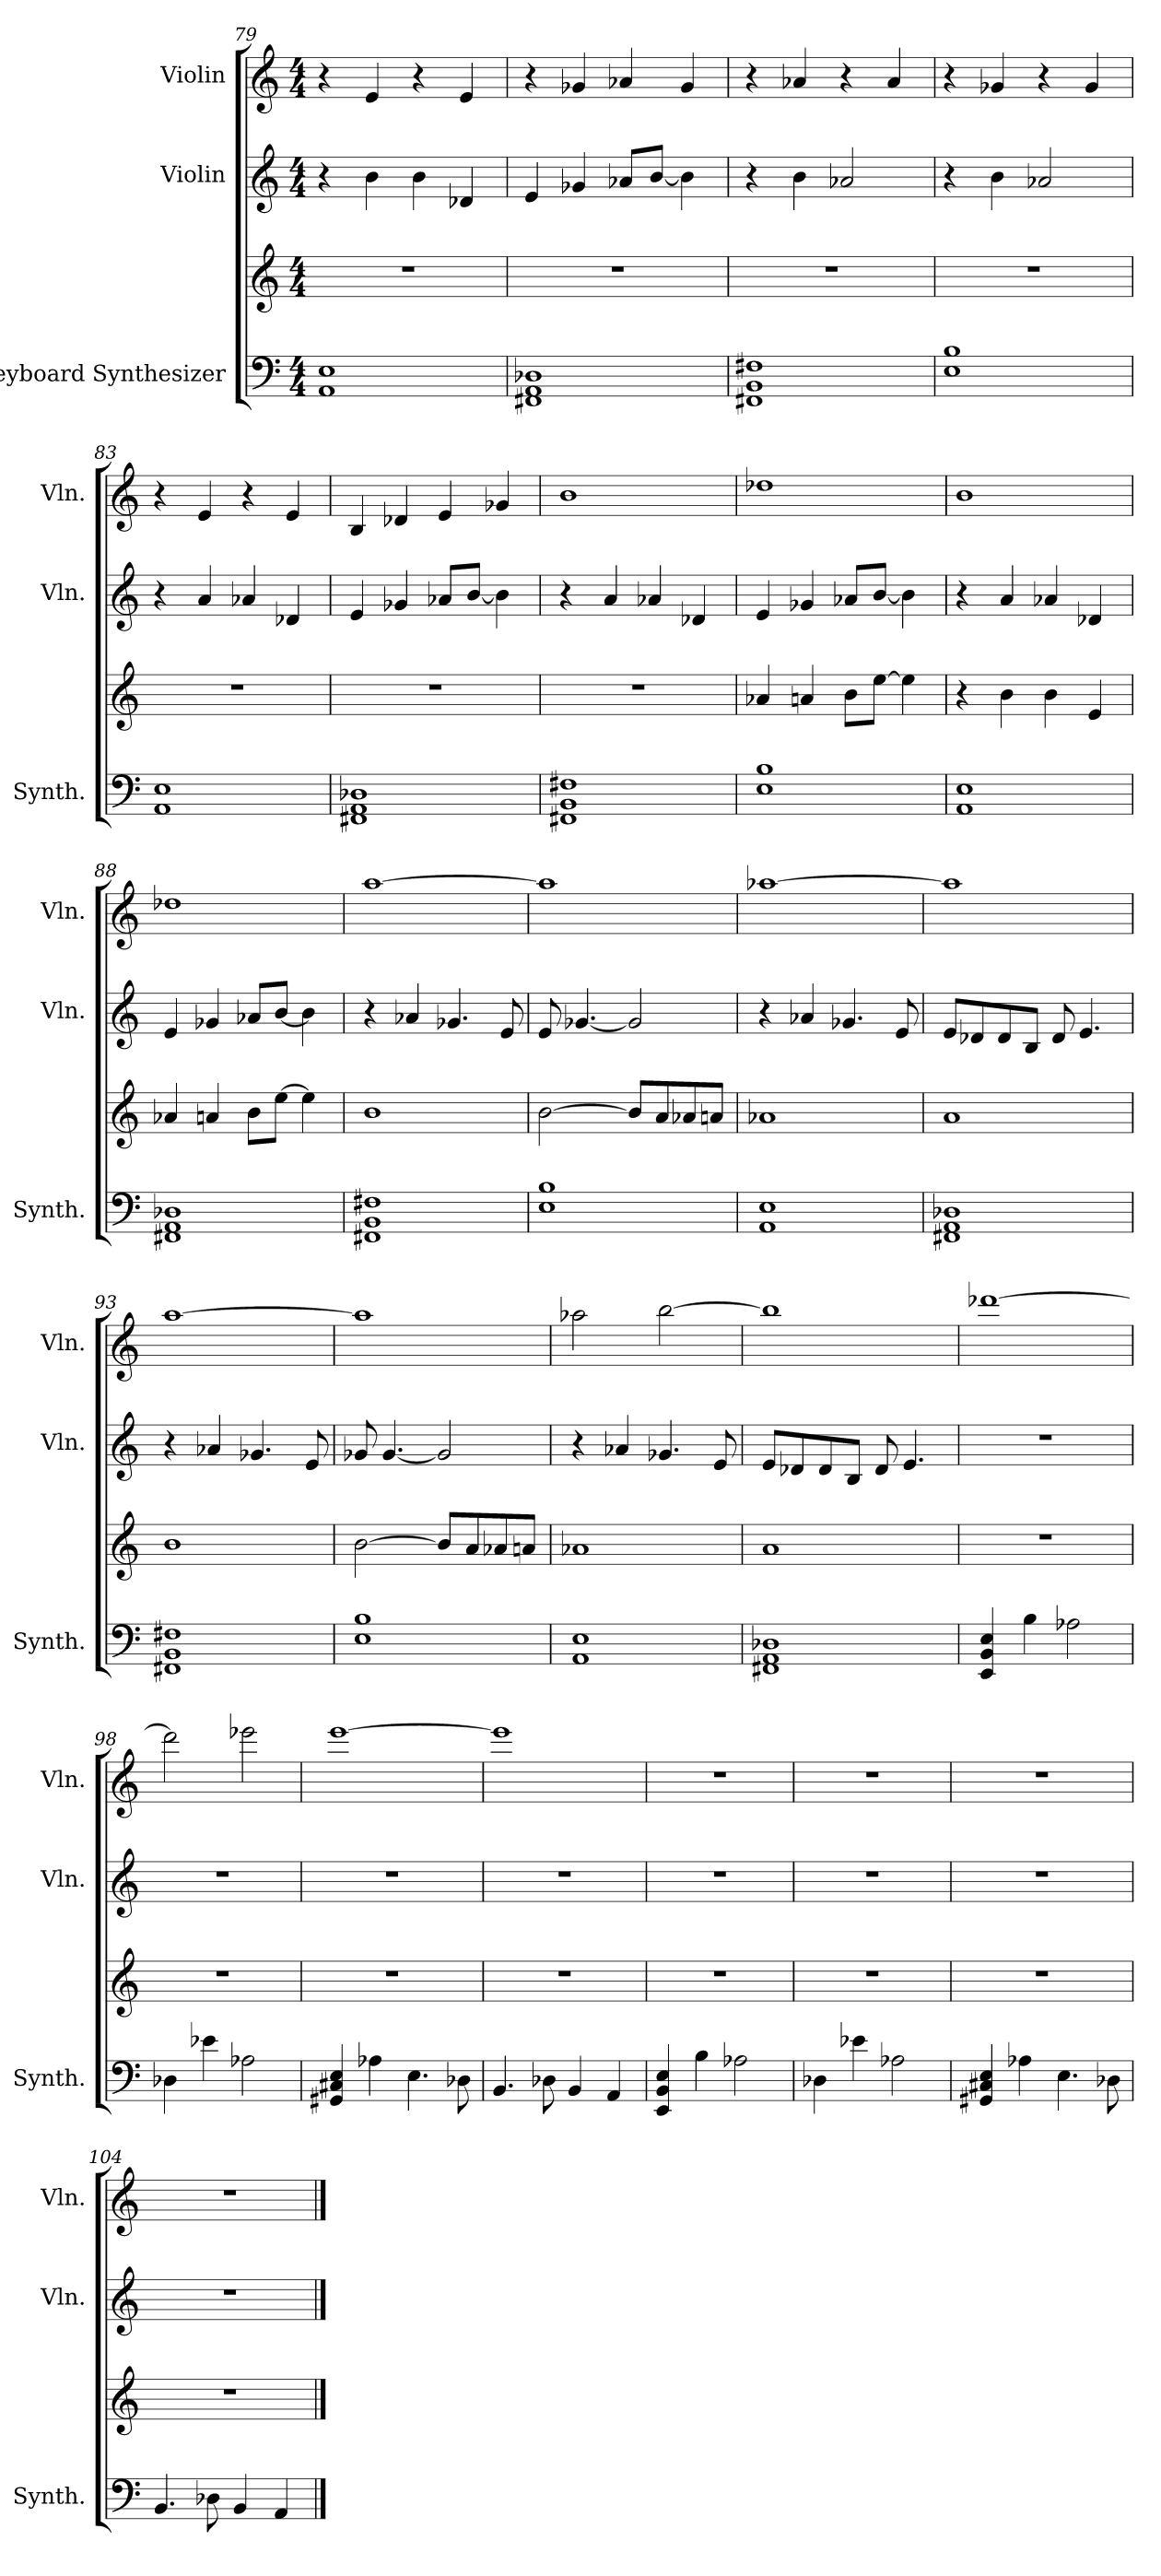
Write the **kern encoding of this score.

**kern	**kern	**kern	**kern
*part3	*part3	*part2	*part1
*staff4	*staff3	*staff2	*staff1
*I"Keyboard Synthesizer	*	*I"Violin	*I"Violin
*I'Synth.	*	*I'Vln.	*I'Vln.
*clefF4	*clefG2	*clefG2	*clefG2
*k[]	*k[]	*k[]	*k[]
*C:	*C:	*C:	*C:
*M4/4	*M4/4	*M4/4	*M4/4
=79	=79	=79	=79
1AA 1E	1r	4r	4r
.	.	4b\	4e/
.	.	4b\	4r
.	.	4d-X/	4e/
!!LO:LB:g=z
=80	=80	=80	=80
1FF#X 1AA 1D-X	1r	4e/	4r
.	.	4g-X/	4g-X/
.	.	8a-X/L	4a-X/
.	.	[8b/J	.
.	.	4b\]	4g-/
=81	=81	=81	=81
1FF#X 1BB 1F#X	1r	4r	4r
.	.	4b\	4a-X/
.	.	2a-X/	4r
.	.	.	4a-/
=82	=82	=82	=82
1E 1B	1r	4r	4r
.	.	4b\	4g-X/
.	.	2a-X/	4r
.	.	.	4g-/
=83	=83	=83	=83
1AA 1E	1r	4r	4r
.	.	4a/	4e/
.	.	4a-X/	4r
.	.	4d-X/	4e/
=84	=84	=84	=84
1FF#X 1AA 1D-X	1r	4e/	4B/
.	.	4g-X/	4d-X/
.	.	8a-X/L	4e/
.	.	[8b/J	.
.	.	4b\]	4g-X/
=85	=85	=85	=85
1FF#X 1BB 1F#X	1r	4r	1b
.	.	4a/	.
.	.	4a-X/	.
.	.	4d-X/	.
!!LO:LB:g=z
=86	=86	=86	=86
1E 1B	4a-X/	4e/	1dd-X
.	4an/	4g-X/	.
.	8b\L	8a-X/L	.
.	[8ee\J	[8b/J	.
.	4ee\]	4b\]	.
=87	=87	=87	=87
1AA 1E	4r	4r	1b
.	4b\	4a/	.
.	4b\	4a-X/	.
.	4e/	4d-X/	.
=88	=88	=88	=88
1FF#X 1AA 1D-X	4a-X/	4e/	1dd-X
.	4an/	4g-X/	.
.	8b\L	8a-X/L	.
.	[8ee\J	[8b/J	.
.	4ee\]	4b\]	.
=89	=89	=89	=89
1FF#X 1BB 1F#X	1b	4r	[1aa
.	.	4a-X/	.
.	.	4.g-X/	.
.	.	8e/	.
=90	=90	=90	=90
1E 1B	[2b\	8e/	1aa]
.	.	[4.g-X/	.
.	8b/L]	2g-/]	.
.	8a/	.	.
.	8a-X/	.	.
.	8an/J	.	.
!!LO:PB:g=z
=91	=91	=91	=91
1AA 1E	1a-X	4r	[1aa-X
.	.	4a-X/	.
.	.	4.g-X/	.
.	.	8e/	.
=92	=92	=92	=92
1FF#X 1AA 1D-X	1a	8e/L	1aa-]
.	.	8d-X/	.
.	.	8d-/	.
.	.	8B/J	.
.	.	8d-/	.
.	.	4.e/	.
=93	=93	=93	=93
1FF#X 1BB 1F#X	1b	4r	[1aa
.	.	4a-X/	.
.	.	4.g-X/	.
.	.	8e/	.
=94	=94	=94	=94
1E 1B	[2b\	8g-X/	1aa]
.	.	[4.g-/	.
.	8b/L]	2g-/]	.
.	8a/	.	.
.	8a-X/	.	.
.	8an/J	.	.
=95	=95	=95	=95
1AA 1E	1a-X	4r	2aa-X\
.	.	4a-X/	.
.	.	4.g-X/	[2bb\
.	.	8e/	.
!!LO:LB:g=z
=96	=96	=96	=96
1FF#X 1AA 1D-X	1a	8e/L	1bb]
.	.	8d-X/	.
.	.	8d-/	.
.	.	8B/J	.
.	.	8d-/	.
.	.	4.e/	.
=97	=97	=97	=97
4EE/ 4BB/ 4E/	1r	1r	[1ddd-X
4B\	.	.	.
2A-X\	.	.	.
=98	=98	=98	=98
4D-X\	1r	1r	2ddd-\]
4e-X\	.	.	.
2A-X\	.	.	2eee-X\
=99	=99	=99	=99
4GG#X/ 4C#X/ 4E/	1r	1r	[1eee
4A-X\	.	.	.
4.E\	.	.	.
8D-X\	.	.	.
=100	=100	=100	=100
4.BB/	1r	1r	1eee]
8D-X\	.	.	.
4BB/	.	.	.
4AA/	.	.	.
=101	=101	=101	=101
4EE/ 4BB/ 4E/	1r	1r	1r
4B\	.	.	.
2A-X\	.	.	.
=102	=102	=102	=102
4D-X\	1r	1r	1r
4e-X\	.	.	.
2A-X\	.	.	.
!!LO:LB:g=z
=103	=103	=103	=103
4GG#X/ 4C#X/ 4E/	1r	1r	1r
4A-X\	.	.	.
4.E\	.	.	.
8D-X\	.	.	.
=104	=104	=104	=104
4.BB/	1r	1r	1r
8D-X\	.	.	.
4BB/	.	.	.
4AA/	.	.	.
==	==	==	==
*-	*-	*-	*-
